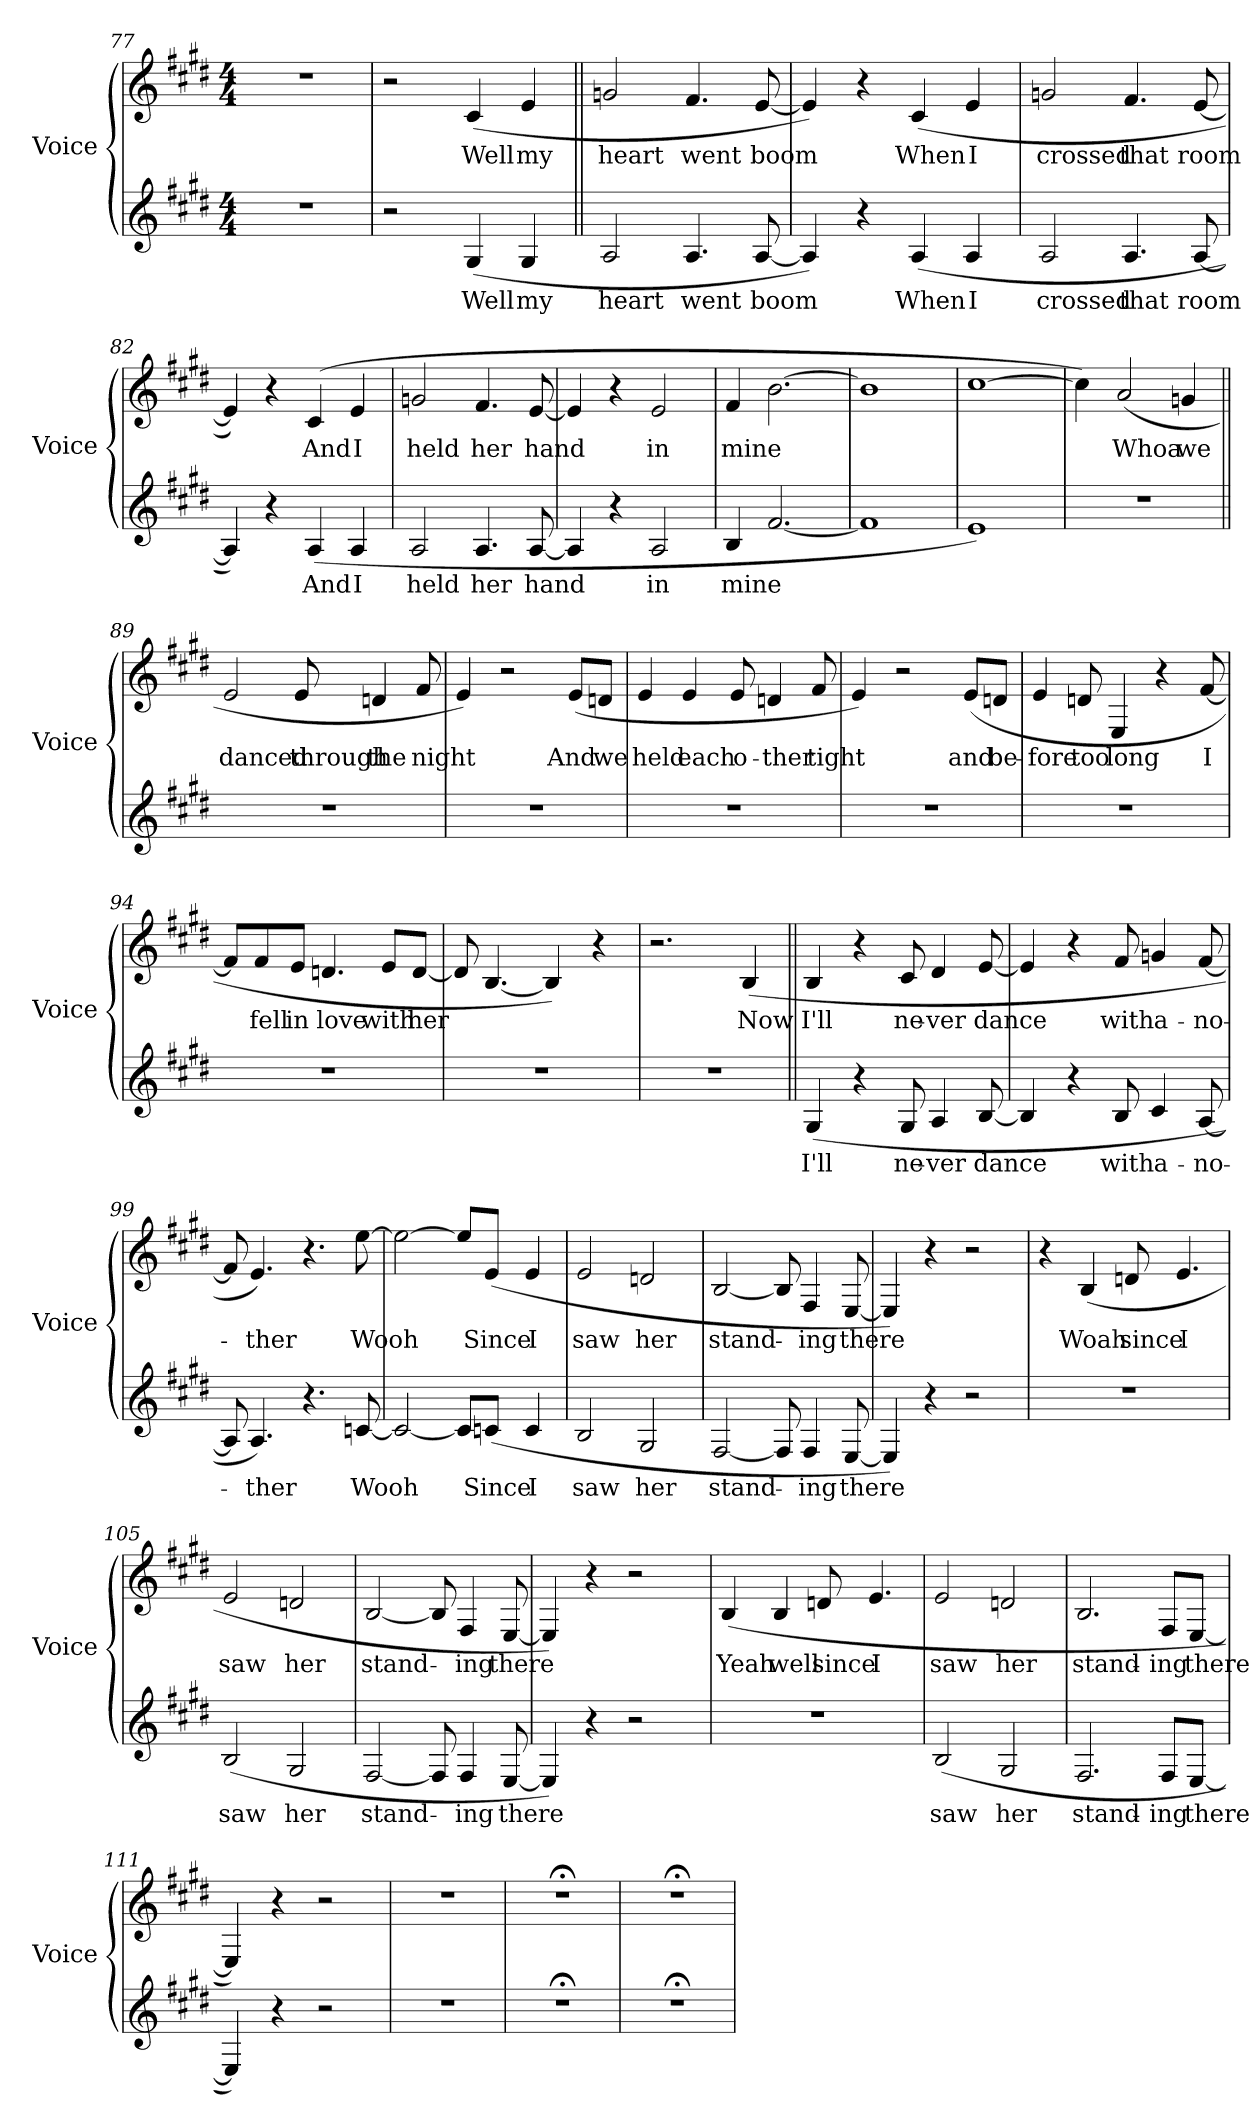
**kern	**text	**kern	**text
*part2	*part2	*part1	*part1
*staff2	*staff2	*staff1	*staff1
*I"Voice	*	*I"Voice	*
*I'Voice	*	*I'Voice	*
*clefG2	*	*clefG2	*
*k[f#c#g#d#]	*	*k[f#c#g#d#]	*
*E:	*	*E:	*
*M4/4	*	*M4/4	*
=77	=77	=77	=77
1r	.	1r	.
=78	=78	=78	=78
2r	.	2r	.
!	!LO:LY:b	!	!LO:LY:b
(>4G#/	Well	(>4c#/	Well
!	!LO:LY:b	!	!LO:LY:b
4G#/	my	4e/	my
!!LO:PB:g=z
=79||	=79||	=79||	=79||
!	!LO:LY:b	!	!LO:LY:b
2A/	heart	2gn/	heart
!	!LO:LY:b	!	!LO:LY:b
4.A/	went	4.f#/	went
!	!LO:LY:b	!	!LO:LY:b
[8A/	boom	[8e/	boom
=80	=80	=80	=80
4A/])	.	4e/])	.
4r	.	4r	.
!	!LO:LY:b	!	!LO:LY:b
(>4A/	When	(>4c#/	When
!	!LO:LY:b	!	!LO:LY:b
4A/	I	4e/	I
=81	=81	=81	=81
!	!LO:LY:b	!	!LO:LY:b
2A/	crossed	2gn/	crossed
!	!LO:LY:b	!	!LO:LY:b
4.A/	that	4.f#/	that
!	!LO:LY:b	!	!LO:LY:b
[8A/	room	[8e/	room
=82	=82	=82	=82
4A/])	.	4e/])	.
4r	.	4r	.
!	!LO:LY:b	!	!LO:LY:b
(>4A/	And	(>4c#/	And
!	!LO:LY:b	!	!LO:LY:b
4A/	I	4e/	I
!!LO:LB:g=z
=83	=83	=83	=83
!	!LO:LY:b	!	!LO:LY:b
2A/	held	2gn/	held
!	!LO:LY:b	!	!LO:LY:b
4.A/	her	4.f#/	her
!	!LO:LY:b	!	!LO:LY:b
[8A/	hand	[8e/	hand
=84	=84	=84	=84
4A/]	.	4e/]	.
4r	.	4r	.
!	!LO:LY:b	!	!LO:LY:b
2A/	in	2e/	in
!!LO:PB:g=z
=85	=85	=85	=85
!	!LO:LY:b	!	!LO:LY:b
4B/	mine	4f#/	mine
[2.f#/	.	[2.b\	.
=86	=86	=86	=86
1f#]	.	1b]	.
=87	=87	=87	=87
1e)	.	[1cc#	.
=88	=88	=88	=88
1r	.	4cc#\])	.
!	!	!	!LO:LY:b
.	.	(>2a/	Whoa
!	!	!	!LO:LY:b
.	.	4gn/	we
=89||	=89||	=89||	=89||
!	!	!	!LO:LY:b
1r	.	2e/	danced
!	!	!	!LO:LY:b
.	.	8e/	through
!	!	!	!LO:LY:b
.	.	4dn/	the
!	!	!	!LO:LY:b
.	.	8f#/	night
=90	=90	=90	=90
1r	.	4e/)	.
.	.	2r	.
!	!	!	!LO:LY:b
.	.	(>8e/L	And
!	!	!	!LO:LY:b
.	.	8dn/J	we
!!LO:LB:g=z
=91	=91	=91	=91
!	!	!	!LO:LY:b
1r	.	4e/	held
!	!	!	!LO:LY:b
.	.	4e/	each
!	!	!	!LO:LY:b
.	.	8e/	o-
!	!	!	!LO:LY:b
.	.	4dn/	-ther
!	!	!	!LO:LY:b
.	.	8f#/	tight
=92	=92	=92	=92
1r	.	4e/)	.
.	.	2r	.
!	!	!	!LO:LY:b
.	.	(>8e/L	and
!	!	!	!LO:LY:b
.	.	8dn/J	be-
=93	=93	=93	=93
!	!	!	!LO:LY:b
1r	.	4e/	-fore
!	!	!	!LO:LY:b
.	.	8dn/	too
!	!	!	!LO:LY:b
.	.	4E/	long
.	.	4r	.
!	!	!	!LO:LY:b
.	.	[8f#/	I
!!LO:LB:g=z
=94	=94	=94	=94
1r	.	8f#/L]	.
!	!	!	!LO:LY:b
.	.	8f#/	fell
!	!	!	!LO:LY:b
.	.	8e/J	in
!	!	!	!LO:LY:b
.	.	4.dn/	love
!	!	!	!LO:LY:b
.	.	8e/L	with
!	!	!	!LO:LY:b
.	.	[8d/J	her
=95	=95	=95	=95
1r	.	8d/]	.
.	.	[4.B/	.
.	.	4B/])	.
.	.	4r	.
!!LO:LB:g=z
=96	=96	=96	=96
1r	.	2.r	.
!	!	!	!LO:LY:b
.	.	(>4B/	Now
=97||	=97||	=97||	=97||
!	!LO:LY:b	!	!LO:LY:b
(>4G#/	I'll	4B/	I'll
4r	.	4r	.
!	!LO:LY:b	!	!LO:LY:b
8G#/	ne-	8c#/	ne-
!	!LO:LY:b	!	!LO:LY:b
4A/	-ver	4d#/	-ver
!	!LO:LY:b	!	!LO:LY:b
[8B/	dance	[8e/	dance
=98	=98	=98	=98
4B/]	.	4e/]	.
4r	.	4r	.
!	!LO:LY:b	!	!LO:LY:b
8B/	with	8f#/	with
!	!LO:LY:b	!	!LO:LY:b
4c#/	a-	4gn/	a-
!	!LO:LY:b	!	!LO:LY:b
[8A/	-no-	[8f#/	-no-
=99	=99	=99	=99
8A/]	.	8f#/]	.
!	!LO:LY:b	!	!LO:LY:b
4.A/)	-ther	4.e/)	-ther
4.r	.	4.r	.
!	!LO:LY:b	!	!LO:LY:b
[8cn/	Wooh	[8ee\	Wooh
=100	=100	=100	=100
2c/_	.	2ee\_	.
8c/L]	.	8ee/L]	.
!	!LO:LY:b	!	!LO:LY:b
(>8cn/J	Since	(>8e/J	Since
!	!LO:LY:b	!	!LO:LY:b
4c/	I	4e/	I
!!LO:LB:g=z
=101	=101	=101	=101
!	!LO:LY:b	!	!LO:LY:b
2B/	saw	2e/	saw
!	!LO:LY:b	!	!LO:LY:b
2G#/	her	2dn/	her
=102	=102	=102	=102
!	!LO:LY:b	!	!LO:LY:b
[2F#/	stand-	[2B/	stand-
8F#/]	.	8B/]	.
!	!LO:LY:b	!	!LO:LY:b
4F#/	-ing	4F#/	-ing
!	!LO:LY:b	!	!LO:LY:b
[8E/	there	[8E/	there
=103	=103	=103	=103
4E/])	.	4E/])	.
4r	.	4r	.
2r	.	2r	.
=104	=104	=104	=104
1r	.	4r	.
!	!	!	!LO:LY:b
.	.	(>4B/	Woah
!	!	!	!LO:LY:b
.	.	8dn/	since
!	!	!	!LO:LY:b
.	.	4.e/	I
=105	=105	=105	=105
!	!LO:LY:b	!	!LO:LY:b
(>2B/	saw	2e/	saw
!	!LO:LY:b	!	!LO:LY:b
2G#/	her	2dn/	her
!!LO:PB:g=z
=106	=106	=106	=106
!	!LO:LY:b	!	!LO:LY:b
[2F#/	stand-	[2B/	stand-
8F#/]	.	8B/]	.
!	!LO:LY:b	!	!LO:LY:b
4F#/	-ing	4F#/	-ing
!	!LO:LY:b	!	!LO:LY:b
[8E/	there	[8E/	there
!!LO:LB:g=z
=107	=107	=107	=107
4E/])	.	4E/])	.
4r	.	4r	.
2r	.	2r	.
=108	=108	=108	=108
!	!	!	!LO:LY:b
1r	.	(>4B/	Yeah
!	!	!	!LO:LY:b
.	.	4B/	well
!	!	!	!LO:LY:b
.	.	8dn/	since
!	!	!	!LO:LY:b
.	.	4.e/	I
=109	=109	=109	=109
!	!LO:LY:b	!	!LO:LY:b
(>2B/	saw	2e/	saw
!	!LO:LY:b	!	!LO:LY:b
2G#/	her	2dn/	her
=110	=110	=110	=110
!	!LO:LY:b	!	!LO:LY:b
2.F#/	stand-	2.B/	stand-
!	!LO:LY:b	!	!LO:LY:b
8F#/L	-ing	8F#/L	-ing
!	!LO:LY:b	!	!LO:LY:b
[8E/J	there	[8E/J	there
=111	=111	=111	=111
4E/])	.	4E/])	.
4r	.	4r	.
2r	.	2r	.
=112	=112	=112	=112
1r	.	1r	.
=112X1	=112X1	=112X1	=112X1
1r;<	.	1r;<	.
!!LO:LB:g=z
=112X2	=112X2	=112X2	=112X2
1r;<	.	1r;<	.
=	=	=	=
*-	*-	*-	*-
